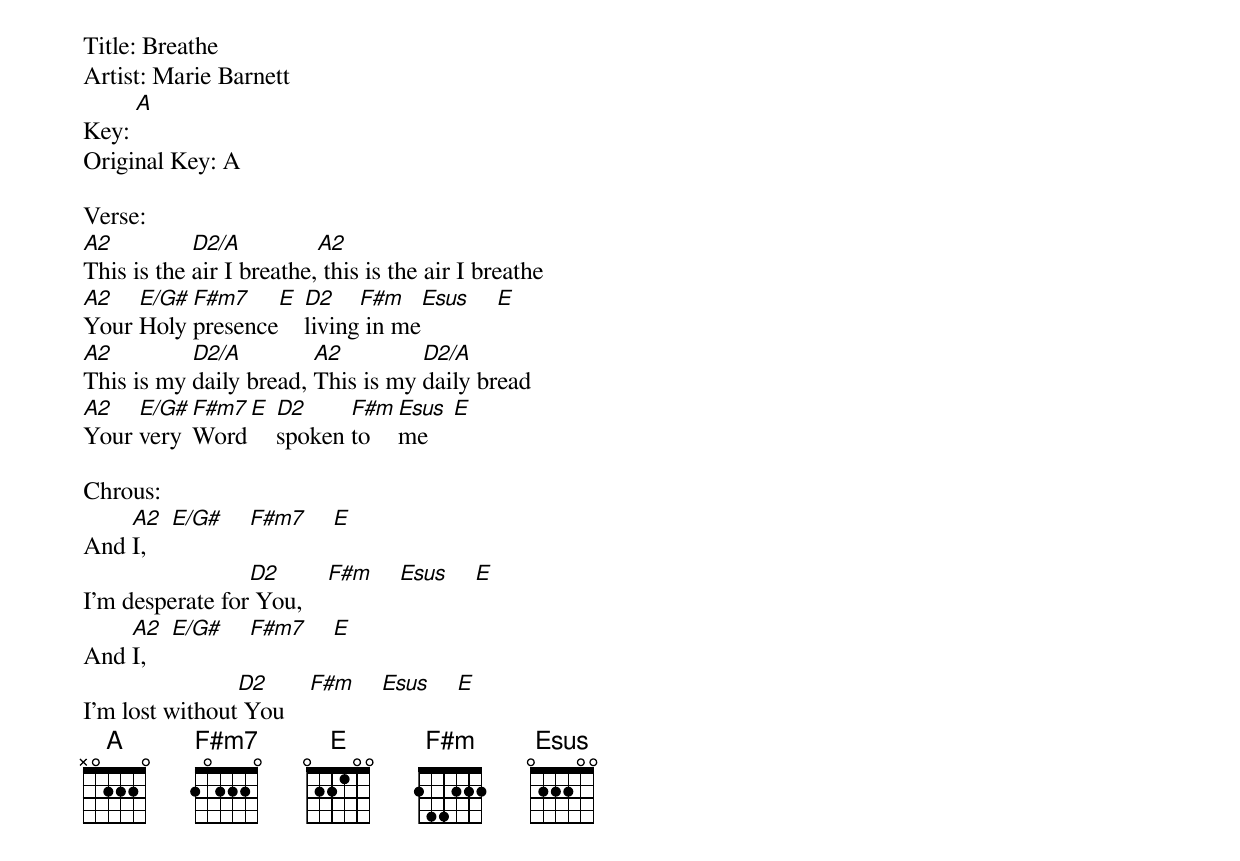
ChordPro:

Title: ﻿Breathe
Artist: Marie Barnett
Key: [A]
Original Key: A

Verse:
[A2]This is the [D2/A]air I breathe,[A2] this is the air I breathe
[A2]Your [E/G#]Holy [F#m7]presence[E] [D2]living[F#m] in me[Esus]    [E]
[A2]This is my [D2/A]daily bread, [A2]This is my [D2/A]daily bread
[A2]Your [E/G#]very [F#m7]Word[E] [D2]spoken [F#m]to [Esus]me    [E]

Chrous:
And [A2]I,    [E/G#]    [F#m7]    [E]
I’m desperate for[D2] You,    [F#m]    [Esus]    [E]
And [A2]I,    [E/G#]    [F#m7]    [E]
I’m lost without[D2] You    [F#m]    [Esus]    [E]
